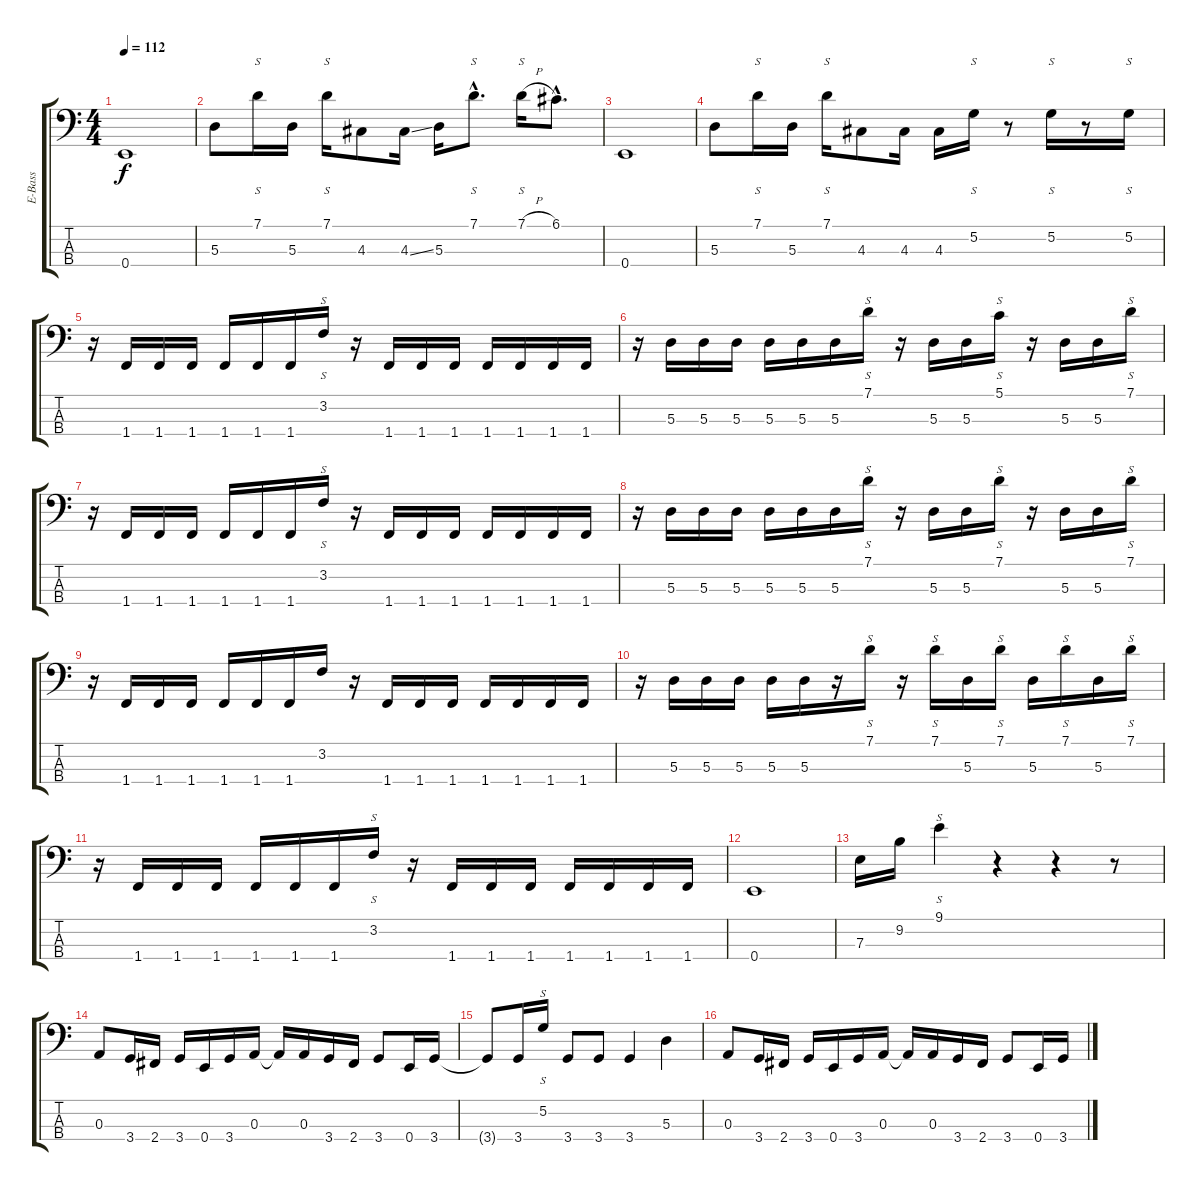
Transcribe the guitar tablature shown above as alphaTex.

\track ("E-Bass" "E-Bass") {instrument electricbassfinger}
\staff {score tabs}
\tuning (G2 D2 A1 E1) {hide}
\ts (4 4)
\tempo 112
\clef f4
\ks c
0.4.1{dy f} |
5.3.8 7.1.16{s} 5.3.16 7.1.16{s} 4.3.8 4.3{ss}.16 5.3.16 7.1{hac}.8{s d} 7.1{h}.16{s} 6.1{hac}.8{d} |
0.4.1 |
5.3.8 7.1.16{s} 5.3.16 7.1.16{s} 4.3.8 4.3.16 4.3.16 5.2.16{s} r.8 5.2.16{s} r.8 5.2.16{s} |
r.16 1.4.16 1.4.16 1.4.16 1.4.16 1.4.16 1.4.16 3.2.16{s} r.16 1.4.16 1.4.16 1.4.16 1.4.16 1.4.16 1.4.16 1.4.16 |
r.16 5.3.16 5.3.16 5.3.16 5.3.16 5.3.16 5.3.16 7.1.16{s} r.16 5.3.16 5.3.16 5.1.16{s} r.16 5.3.16 5.3.16 7.1.16{s} |
r.16 1.4.16 1.4.16 1.4.16 1.4.16 1.4.16 1.4.16 3.2.16{s} r.16 1.4.16 1.4.16 1.4.16 1.4.16 1.4.16 1.4.16 1.4.16 |
r.16 5.3.16 5.3.16 5.3.16 5.3.16 5.3.16 5.3.16 7.1.16{s} r.16 5.3.16 5.3.16 7.1.16{s} r.16 5.3.16 5.3.16 7.1.16{s} |
r.16 1.4.16 1.4.16 1.4.16 1.4.16 1.4.16 1.4.16 3.2.16 r.16 1.4.16 1.4.16 1.4.16 1.4.16 1.4.16 1.4.16 1.4.16 |
r.16 5.3.16 5.3.16 5.3.16 5.3.16 5.3.16 r.16 7.1.16{s} r.16 7.1.16{s} 5.3.16 7.1.16{s} 5.3.16 7.1.16{s} 5.3.16 7.1.16{s} |
r.16 1.4.16 1.4.16 1.4.16 1.4.16 1.4.16 1.4.16 3.2.16{s} r.16 1.4.16 1.4.16 1.4.16 1.4.16 1.4.16 1.4.16 1.4.16 |
0.4.1 |
7.3.16 9.2.16 9.1.4{s} r.4 r.4 r.8 |
0.3.8 3.4.16 2.4.16 3.4.16 0.4.16 3.4.16 0.3.16 0.3{t}.16 0.3.16 3.4.16 2.4.16 3.4.8 0.4.16 3.4.16 |
3.4{t}.8 3.4.16 5.2.16{s} 3.4.8 3.4.8 3.4.4 5.3.4 |
0.3.8 3.4.16 2.4.16 3.4.16 0.4.16 3.4.16 0.3.16 0.3{t}.16 0.3.16 3.4.16 2.4.16 3.4.8 0.4.16 3.4.16
